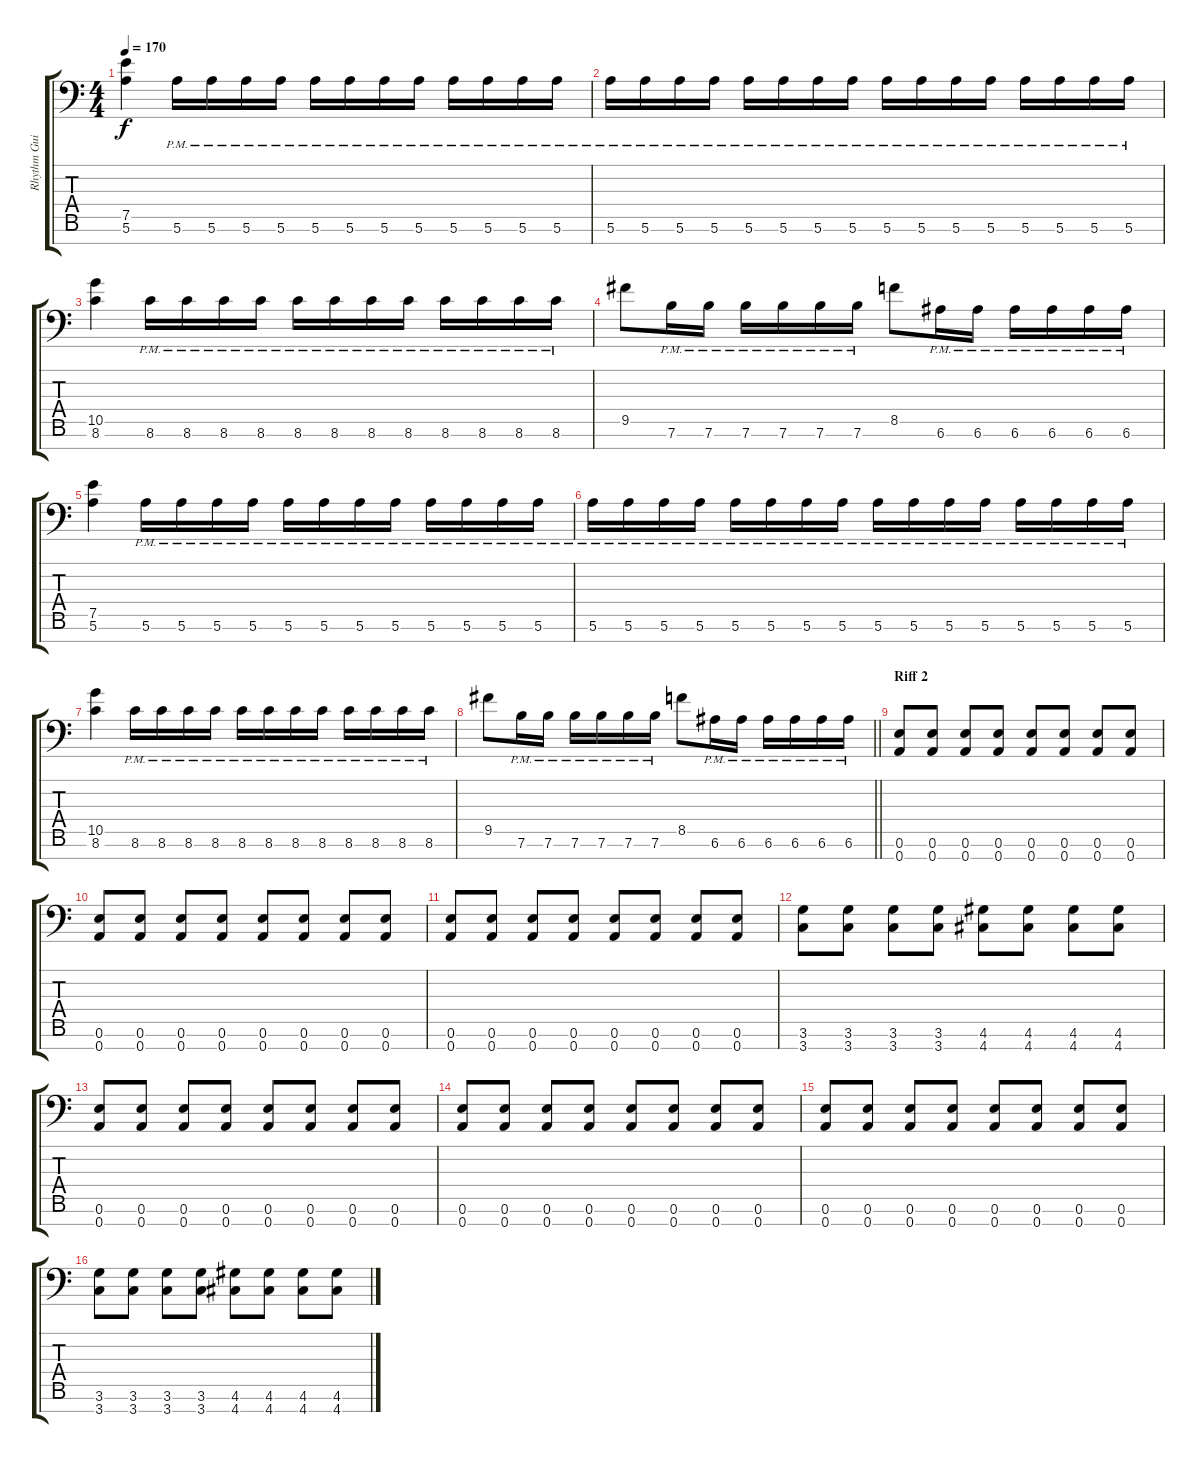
\track ("Rhythm Guitar 1" "Rhythm Gui") {instrument distortionguitar}
\staff {score tabs}
\tuning (E4 B3 G3 D3 A2 E2 A1) {hide}
\ts (4 4)
\tempo 170
\clef f4
\ks c
(7.5 5.6).4{dy f} 5.6{pm}.16 5.6{pm}.16 5.6{pm}.16 5.6{pm}.16 5.6{pm}.16 5.6{pm}.16 5.6{pm}.16 5.6{pm}.16 5.6{pm}.16 5.6{pm}.16 5.6{pm}.16 5.6{pm}.16 |
5.6{pm}.16 5.6{pm}.16 5.6{pm}.16 5.6{pm}.16 5.6{pm}.16 5.6{pm}.16 5.6{pm}.16 5.6{pm}.16 5.6{pm}.16 5.6{pm}.16 5.6{pm}.16 5.6{pm}.16 5.6{pm}.16 5.6{pm}.16 5.6{pm}.16 5.6{pm}.16 |
(10.5 8.6).4 8.6{pm}.16 8.6{pm}.16 8.6{pm}.16 8.6{pm}.16 8.6{pm}.16 8.6{pm}.16 8.6{pm}.16 8.6{pm}.16 8.6{pm}.16 8.6{pm}.16 8.6{pm}.16 8.6{pm}.16 |
9.5.8 7.6{pm}.16 7.6{pm}.16 7.6{pm}.16 7.6{pm}.16 7.6{pm}.16 7.6{pm}.16 8.5.8 6.6{pm}.16 6.6{pm}.16 6.6{pm}.16 6.6{pm}.16 6.6{pm}.16 6.6{pm}.16 |
(7.5 5.6).4 5.6{pm}.16 5.6{pm}.16 5.6{pm}.16 5.6{pm}.16 5.6{pm}.16 5.6{pm}.16 5.6{pm}.16 5.6{pm}.16 5.6{pm}.16 5.6{pm}.16 5.6{pm}.16 5.6{pm}.16 |
5.6{pm}.16 5.6{pm}.16 5.6{pm}.16 5.6{pm}.16 5.6{pm}.16 5.6{pm}.16 5.6{pm}.16 5.6{pm}.16 5.6{pm}.16 5.6{pm}.16 5.6{pm}.16 5.6{pm}.16 5.6{pm}.16 5.6{pm}.16 5.6{pm}.16 5.6{pm}.16 |
(10.5 8.6).4 8.6{pm}.16 8.6{pm}.16 8.6{pm}.16 8.6{pm}.16 8.6{pm}.16 8.6{pm}.16 8.6{pm}.16 8.6{pm}.16 8.6{pm}.16 8.6{pm}.16 8.6{pm}.16 8.6{pm}.16 |
\barLineRight lightlight
9.5.8 7.6{pm}.16 7.6{pm}.16 7.6{pm}.16 7.6{pm}.16 7.6{pm}.16 7.6{pm}.16 8.5.8 6.6{pm}.16 6.6{pm}.16 6.6{pm}.16 6.6{pm}.16 6.6{pm}.16 6.6{pm}.16 |
\section ("" "Riff 2")
(0.6 0.7).8 (0.6 0.7).8 (0.6 0.7).8 (0.6 0.7).8 (0.6 0.7).8 (0.6 0.7).8 (0.6 0.7).8 (0.6 0.7).8 |
(0.6 0.7).8 (0.6 0.7).8 (0.6 0.7).8 (0.6 0.7).8 (0.6 0.7).8 (0.6 0.7).8 (0.6 0.7).8 (0.6 0.7).8 |
(0.6 0.7).8 (0.6 0.7).8 (0.6 0.7).8 (0.6 0.7).8 (0.6 0.7).8 (0.6 0.7).8 (0.6 0.7).8 (0.6 0.7).8 |
(3.6 3.7).8 (3.6 3.7).8 (3.6 3.7).8 (3.6 3.7).8 (4.6 4.7).8 (4.6 4.7).8 (4.6 4.7).8 (4.6 4.7).8 |
(0.6 0.7).8 (0.6 0.7).8 (0.6 0.7).8 (0.6 0.7).8 (0.6 0.7).8 (0.6 0.7).8 (0.6 0.7).8 (0.6 0.7).8 |
(0.6 0.7).8 (0.6 0.7).8 (0.6 0.7).8 (0.6 0.7).8 (0.6 0.7).8 (0.6 0.7).8 (0.6 0.7).8 (0.6 0.7).8 |
(0.6 0.7).8 (0.6 0.7).8 (0.6 0.7).8 (0.6 0.7).8 (0.6 0.7).8 (0.6 0.7).8 (0.6 0.7).8 (0.6 0.7).8 |
(3.6 3.7).8 (3.6 3.7).8 (3.6 3.7).8 (3.6 3.7).8 (4.6 4.7).8 (4.6 4.7).8 (4.6 4.7).8 (4.6 4.7).8
